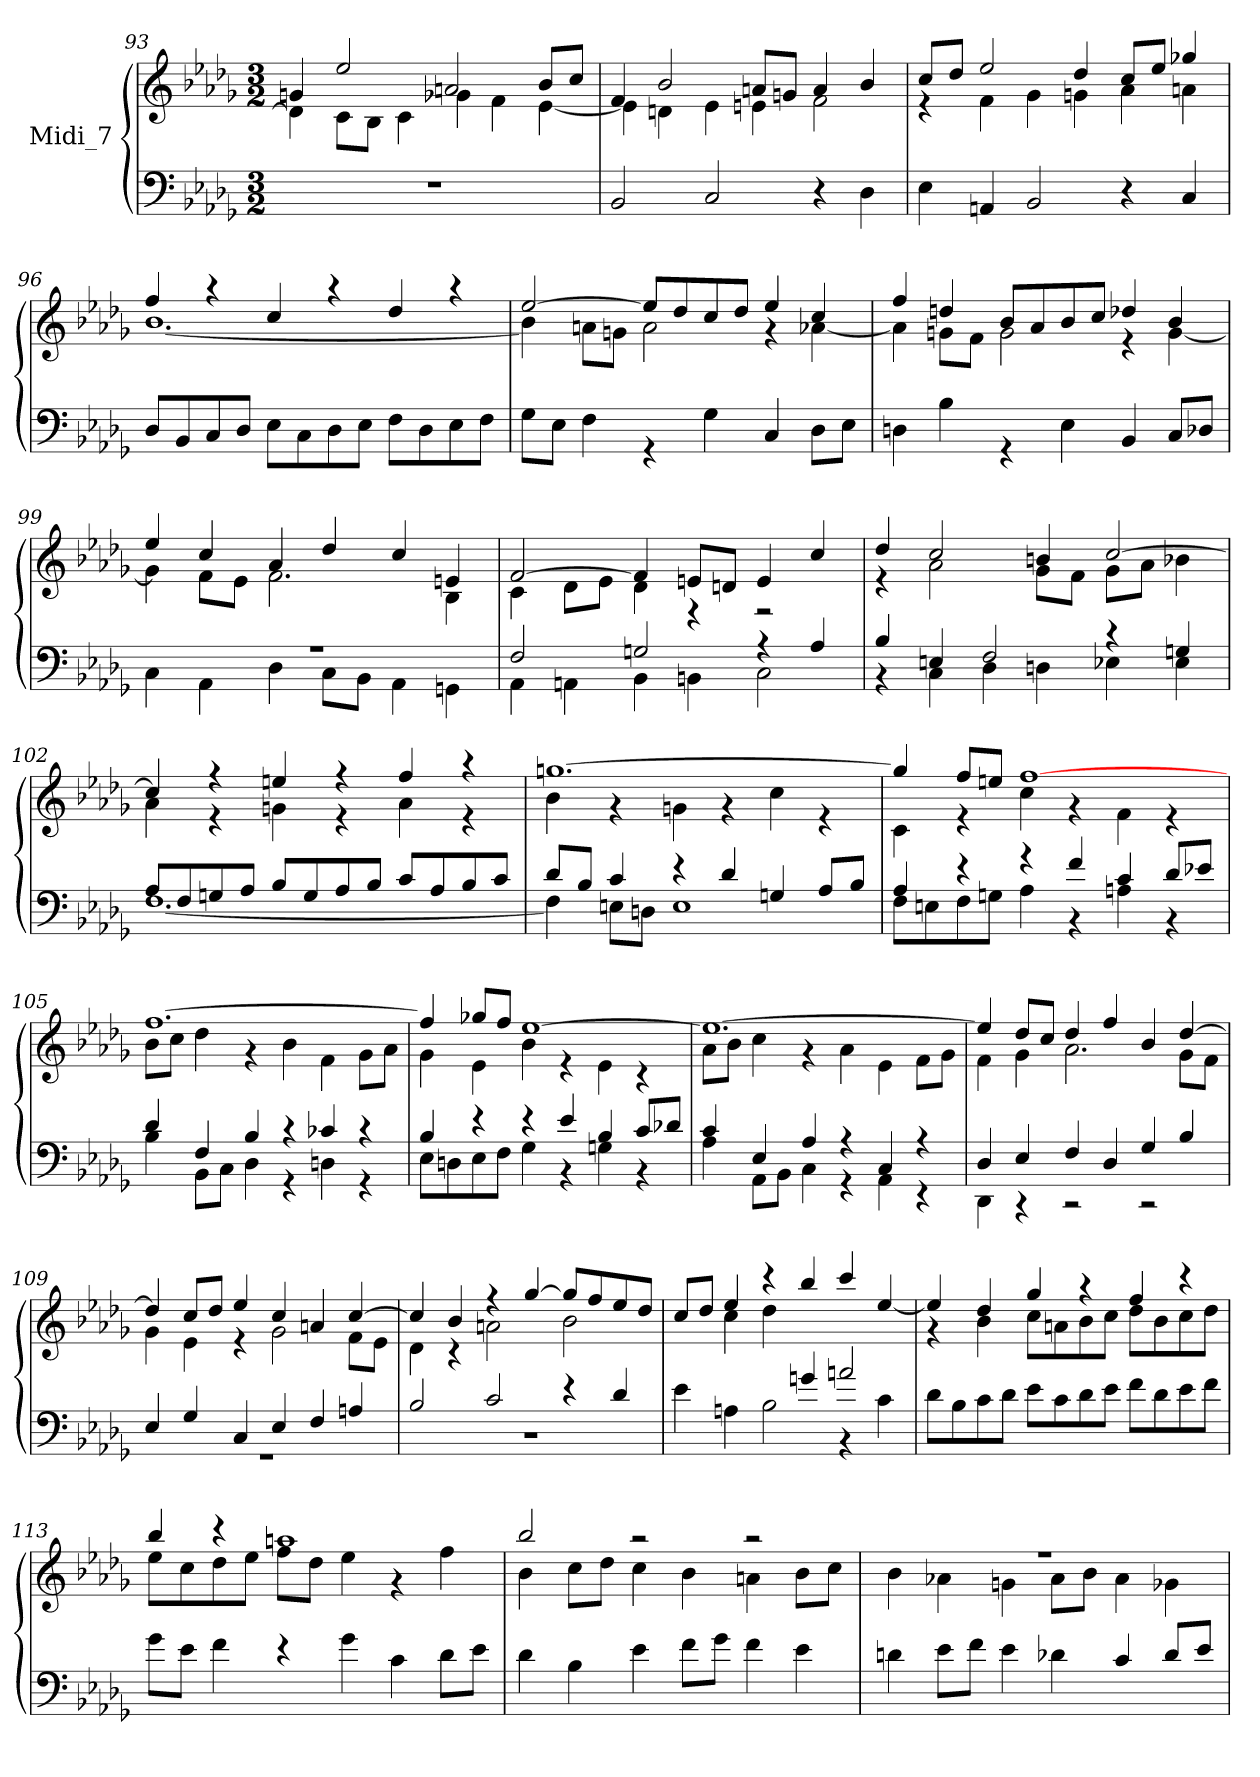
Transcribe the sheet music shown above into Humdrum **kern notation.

**kern	**kern
*part1	*part1
*staff2	*staff1
*I"Midi_7	*
*clefF4	*clefG2
*k[b-e-a-d-g-]	*k[b-e-a-d-g-]
*D-:	*D-:
*M3/2	*M3/2
=93	=93
!LO:N:vis=1	!
*	*^
1.r	4gn/	4d-\]
.	2ee-/	8c\L
.	.	8B-\J
.	.	4c\
.	2an/	4g-X\
.	.	4f\
.	8b-/L	[4e-\
.	8cc/J	.
=94	=94	=94
2BB-/	4f/	4e-\]
.	2b-/	4dn\
2C/	.	4e-\
.	8an/L	4en\
.	8gn/J	.
4r	4a/	2f\
4D-	4b-/	.
=95	=95	=95
4E-	8cc/L	4r
.	8dd-/J	.
4AAn/	2ee-/	4f\
2BB-/	.	4g-\
.	4dd-/	4gn\
4r	8ccL	4a-\
.	8ee-J	.
4C/	4gg-X/	4an\
!!LO:LB:g=z	!!
=96	=96	=96
!LO:N:vis=1	!	!
*^	*	*
1.ryy	8D-/L	4ff/	[1.b-\
.	8BB-/	.	.
.	8C/	4r	.
.	8D-/J	.	.
.	8E-L	4cc/	.
.	8C	.	.
.	8D-	4r	.
.	8E-J	.	.
.	8F\L	4dd-/	.
.	8D-\	.	.
.	8E-\	4r	.
.	8F\J	.	.
=97	=97	=97	=97
!LO:N:vis=1	!	!	!
1.ryy	8G-\L	[2ee-/	4b-\]
.	8E-\J	.	.
.	4F\	.	8an\L
.	.	.	8gn\J
.	4r	8ee-/L]	2a\
.	.	8dd-/	.
.	4G-\	8cc/	.
.	.	8dd-/J	.
.	4C/	4ee-/	4r
.	8D-\L	4cc/	[4a-X\
.	8E-\J	.	.
=98	=98	=98	=98
!LO:N:vis=1	!	!	!
1.ryy	4Dn\	4ff/	4a-\]
.	4B-\	4ddn/	8gn\L
.	.	.	8f\J
.	4r	8b-L	2g\
.	.	8a-	.
.	4E-\	8b-	.
.	.	8ccJ	.
.	4BB-/	4dd-X/	4r
.	8C/L	4b-/	[4g\
.	8D-X/J	.	.
!!LO:LB:g=z	!!
=99	=99	=99	=99
!LO:N:vis=1	!	!	!
1.r	4C\	4ee-/	4g\]
.	4AA-\	4cc/	8f\L
.	.	.	8e-\J
.	4D-\	4a-/	2.f\
.	8C\L	4dd-/	.
.	8BB-\J	.	.
.	4AA-\	4cc/	.
.	4GGn\	4en/	4B-\
=100	=100	=100	=100
2F/	4AA-\	[2f/	4c\
.	4AAn\	.	8d-\L
.	.	.	8e-\J
2Gn/	4BB-\	4f/]	4d-\
.	4BBn\	8en/L	4r
.	.	8dn/J	.
4r	2C\	4e/	2r
4A-/	.	4cc/	.
=101	=101	=101	=101
4B-/	4r	4dd-/	4r
4En/	4C\	2cc/	2a-\
2F/	4D-\	.	.
.	4Dn\	4bn/	8g-\L
.	.	.	8f\J
4r	4E-\	[2cc/	8g-\L
.	.	.	8a-\J
4Gn/	4E-\	.	4b-X\
=102	=102	=102	=102
8A-L	[1.F\	4cc/]	4a-\
8F	.	.	.
8Gn	.	4r	4r
8A-J	.	.	.
8B-/L	.	4een/	4gn\
8G/	.	.	.
8A-/	.	4r	4r
8B-/J	.	.	.
8c/L	.	4ff/	4a-\
8A-/	.	.	.
8B-/	.	4r	4r
8c/J	.	.	.
!!LO:LB:g=z	!!
=103	=103	=103	=103
8d-L	4F\]	[1.ggn/	4b-\
8B-J	.	.	.
4c/	8En\L	.	4r
.	8Dn\J	.	.
4r	1E\	.	4gn\
4d-/	.	.	4r
4Gn/	.	.	4cc\
8A-/L	.	.	4r
8B-/J	.	.	.
=104	=104	=104	=104
4A-/	8F\L	4gg/]	4c\
.	8En\	.	.
4r	8F\	8ff/L	4r
.	8Gn\J	8een/J	.
4r	4A-\	[1ff/	4cc\
4f/	4r	.	4r
4c/	4An\	.	4f\
8d-/L	4r	.	4r
8e-X/J	.	.	.
=105	=105	=105	=105
4d-/	4B-\	[1.ff/	8b-\L
.	.	.	8cc\J
4F/	8BB-\L	.	4dd-\
.	8C\J	.	.
4B-/	4D-\	.	4r
4r	4r	.	4b-\
4c-X/	4Dn\	.	4f\
4r	4r	.	8g-\L
.	.	.	8a-\J
=106	=106	=106	=106
4B-/	8E-\L	4ff/]	4g-\
.	8Dn\	.	.
4r	8E-\	8gg-X/L	4e-\
.	8F\J	8ff/J	.
4r	4G-\	[1ee-/	4b-\
4e-/	4r	.	4r
4B-/	4Gn\	.	4e-\
8c/L	4r	.	4r
8d-X/J	.	.	.
!!LO:LB:g=z	!!
=107	=107	=107	=107
4c/	4A-\	1.ee-/_	8a-\L
.	.	.	8b-\J
4E-/	8AA-\L	.	4cc\
.	8BB-\J	.	.
4A-/	4C\	.	4r
4r	4r	.	4a-\
4C/	4AA-\	.	4e-\
4r	4r	.	8f\L
.	.	.	8g-\J
=108	=108	=108	=108
4D-/	4DD-\	4ee-/]	4f\
4E-/	4r	8dd-L	4g-\
.	.	8ccJ	.
4F/	2r	4dd-/	2.a-\
4D-/	.	4ff/	.
4G-/	2r	4b-/	.
4B-/	.	[4dd-/	8g-\L
.	.	.	8f\J
=109	=109	=109	=109
!	!LO:N:vis=1	!	!
4E-/	1.r	4dd-/]	4g-\
4G-/	.	8cc/L	4e-\
.	.	8dd-/J	.
4C/	.	4ee-/	4r
4E-/	.	4cc/	2g-\
4F/	.	4an/	.
4An/	.	[4cc/	8f\L
.	.	.	8e-\J
=110	=110	=110	=110
!	!LO:N:vis=1	!	!
2B-/	1.r	4cc/]	4d-\
.	.	4b-/	4r
2c/	.	4r	2an\
.	.	[4gg-/	.
4r	.	8gg-/L]	2b-\
.	.	8ff/	.
4d-/	.	8ee-/	.
.	.	8dd-/J	.
!!LO:LB:g=z	!!
=111	=111	=111	=111
2ryy	4e-\	8cc/L	4ryy
.	.	8dd-/J	.
.	4An\	4ee-/	4cc\
4ryy	2B-\	4r	4dd-\
4gn/	.	4bb-/	4ryy
2an/	4r	4ccc/	2ryy
.	4c\	[4ee-/	.
=112	=112	=112	=112
!	!LO:N:vis=1	!	!
8d-\L	1.ryy	4ee-/]	4r
8B-\	.	.	.
8c\	.	4dd-/	4b-\
8d-\J	.	.	.
8e-\L	.	4gg-/	8ccL
8c\	.	.	8an
8d-\	.	4r	8b-
8e-\J	.	.	8ccJ
8f\L	.	4ff/	8dd-\L
8d-\	.	.	8b-\
8e-\	.	4r	8cc\
8f\J	.	.	8dd-\J
=113	=113	=113	=113
!	!LO:N:vis=1	!	!
8g-\L	1.ryy	4bb-/	8ee-L
8e-\J	.	.	8cc
4f\	.	4r	8dd-
.	.	.	8ee-J
4r	.	1aan/	8ffL
.	.	.	8dd-J
4g-\	.	.	4ee-\
4c\	.	.	4r
8d-\L	.	.	4ff\
8e-\J	.	.	.
!!LO:LB:g=z	!!
=114	=114	=114	=114
!	!LO:N:vis=1	!	!
4d-\	1.ryy	2bb-/	4b-\
4B-\	.	.	8cc\L
.	.	.	8dd-\J
4e-\	.	2r	4cc\
8f\L	.	.	4b-\
8g-\J	.	.	.
4f\	.	2r	4an\
4e-\	.	.	8b-\L
.	.	.	8cc\J
=115	=115	=115	=115
!	!LO:N:vis=1	!LO:N:vis=1	!
4dn\	1.ryy	1.r	4b-\
8e-\L	.	.	4a-X\
8f\J	.	.	.
4e-\	.	.	4gn\
4d-X\	.	.	8a-\L
.	.	.	8b-\J
4c/	.	.	4a-\
8d-L	.	.	4g-X\
8e-J	.	.	.
*v	*v	*	*
*	*v	*v
=	=
*-	*-
